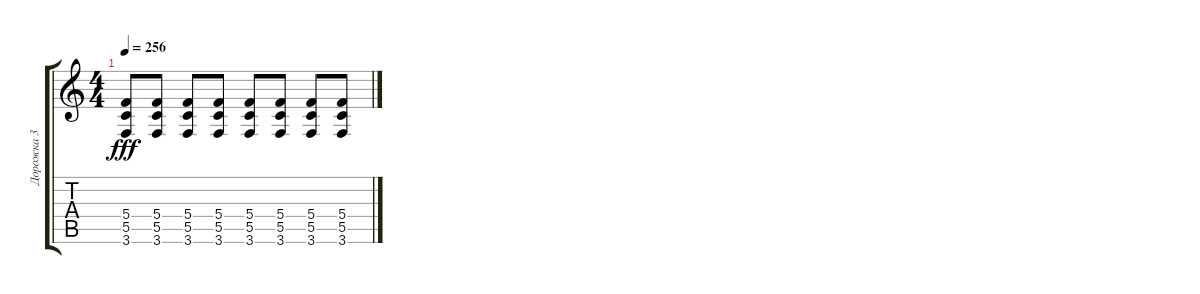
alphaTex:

\track ("Дорожка 3" "Дорожка 3") {instrument distortionguitar}
\staff {score tabs}
\tuning (D4 A3 F3 C3 G2 D2) {hide}
\ts (4 4)
\tempo 256
\clef g2
\ks c
(5.4 5.5 3.6).8{dy fff} (5.4 5.5 3.6).8 (5.4 5.5 3.6).8 (5.4 5.5 3.6).8 (5.4 5.5 3.6).8 (5.4 5.5 3.6).8 (5.4 5.5 3.6).8 (5.4 5.5 3.6).8
